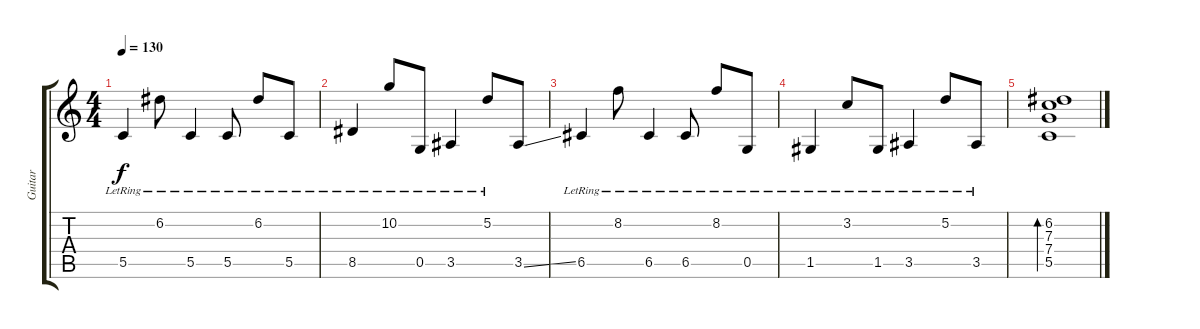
\track ("Guitar" "Guitar") {instrument acousticguitarsteel}
\staff {score tabs}
\tuning (D4 A3 F3 C3 G2 C2) {hide}
\ts (4 4)
\tempo 130
\clef g2
\ks c
5.5{lr}.4{dy f} 6.2{lr}.8 5.5{lr}.4 5.5{lr}.8 6.2{lr}.8 5.5{lr}.8 |
8.5{lr}.4 10.2{lr}.8 0.5{lr}.8 3.5{lr}.4 5.2{lr}.8 3.5{ss}.8 |
6.5{lr}.4 8.2{lr}.8 6.5{lr}.4 6.5{lr}.8 8.2{lr}.8 0.5{lr}.8 |
1.5{lr}.4 3.2{lr}.8 1.5{lr}.8 3.5{lr}.4 5.2{lr}.8 3.5{lr}.8 |
(6.2 7.3 7.4 5.5).1{bd 480}
